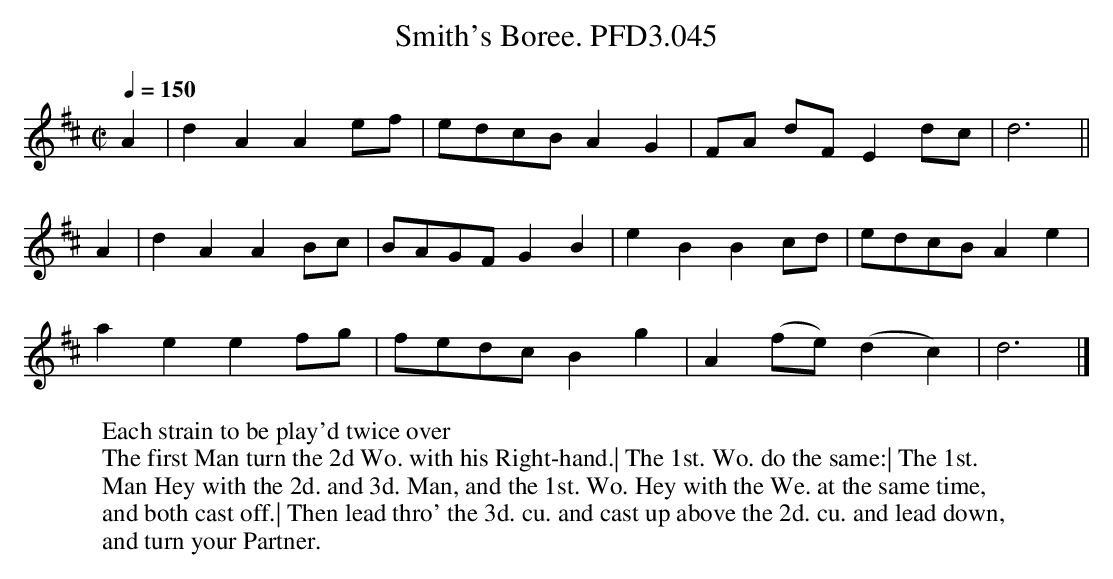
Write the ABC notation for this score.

X:1
T:Smith's Boree. PFD3.045
M:C|
L:1/4
Q:1/4=150
K:D
A|dAAe/f/|e/d/c/B/AG|F/A/ d/F/Ed/c/|d3||
A|dAAB/c/|B/A/G/F/GB|eBBc/d/|e/d/c/B/Ae|
aeef/g/|f/e/d/c/Bg|A(f/e/) (dc)|d3|]
W:Each strain to be play'd twice over
W:The first Man turn the 2d Wo. with his Right-hand.| The 1st. Wo. do the same:| The 1st.
W:Man Hey with the 2d. and 3d. Man, and the 1st. Wo. Hey with the We. at the same time,
W:and both cast off.| Then lead thro' the 3d. cu. and cast up above the 2d. cu. and lead down,
W:and turn your Partner.
